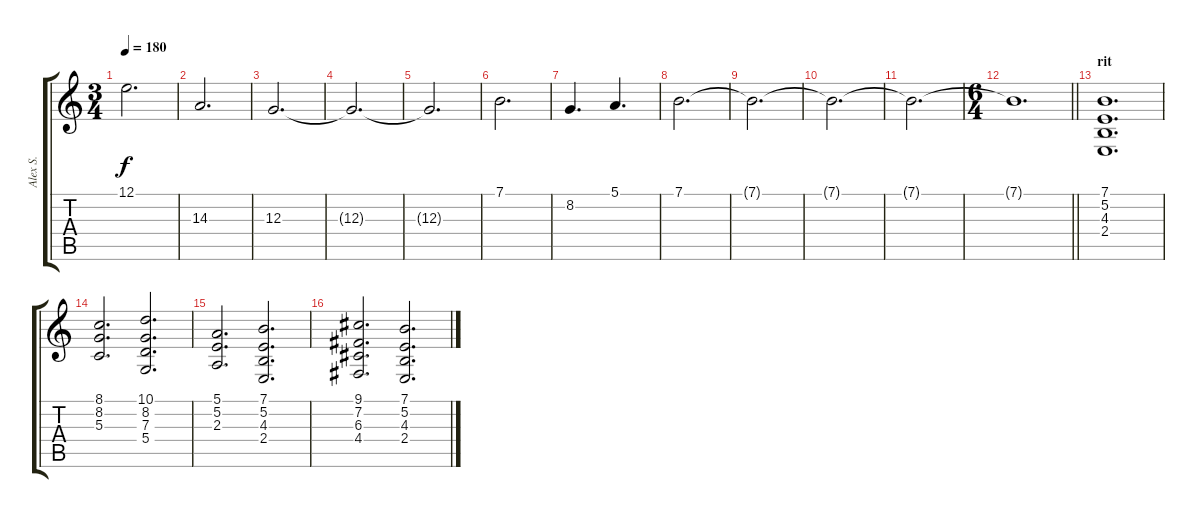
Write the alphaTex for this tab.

\track ("Alex S." "Alex S.") {instrument violin}
\staff {score tabs}
\tuning (E4 B3 G3 D3 A2 E2) {hide}
\ts (3 4)
\tempo 180
\clef g2
\ks c
12.1.2{d dy f} |
14.3.2{d} |
12.3.2{d} |
12.3{t}.2{d} |
12.3{t}.2{d} |
7.1.2{d} |
8.2.4{d} 5.1.4{d} |
7.1.2{d} |
7.1{t}.2{d} |
7.1{t}.2{d} |
7.1{t}.2{d} |
\ts (6 4)
\barLineRight lightlight
7.1{t}.1{d} |
\section ("" "rit")
(7.1 5.2 4.3 2.4).1{d} |
(8.1 8.2 5.3).2{d} (10.1 8.2 7.3 5.4).2{d} |
(5.1 5.2 2.3).2{d} (7.1 5.2 4.3 2.4).2{d} |
(9.1 7.2 6.3 4.4).2{d} (7.1 5.2 4.3 2.4).2{d}
